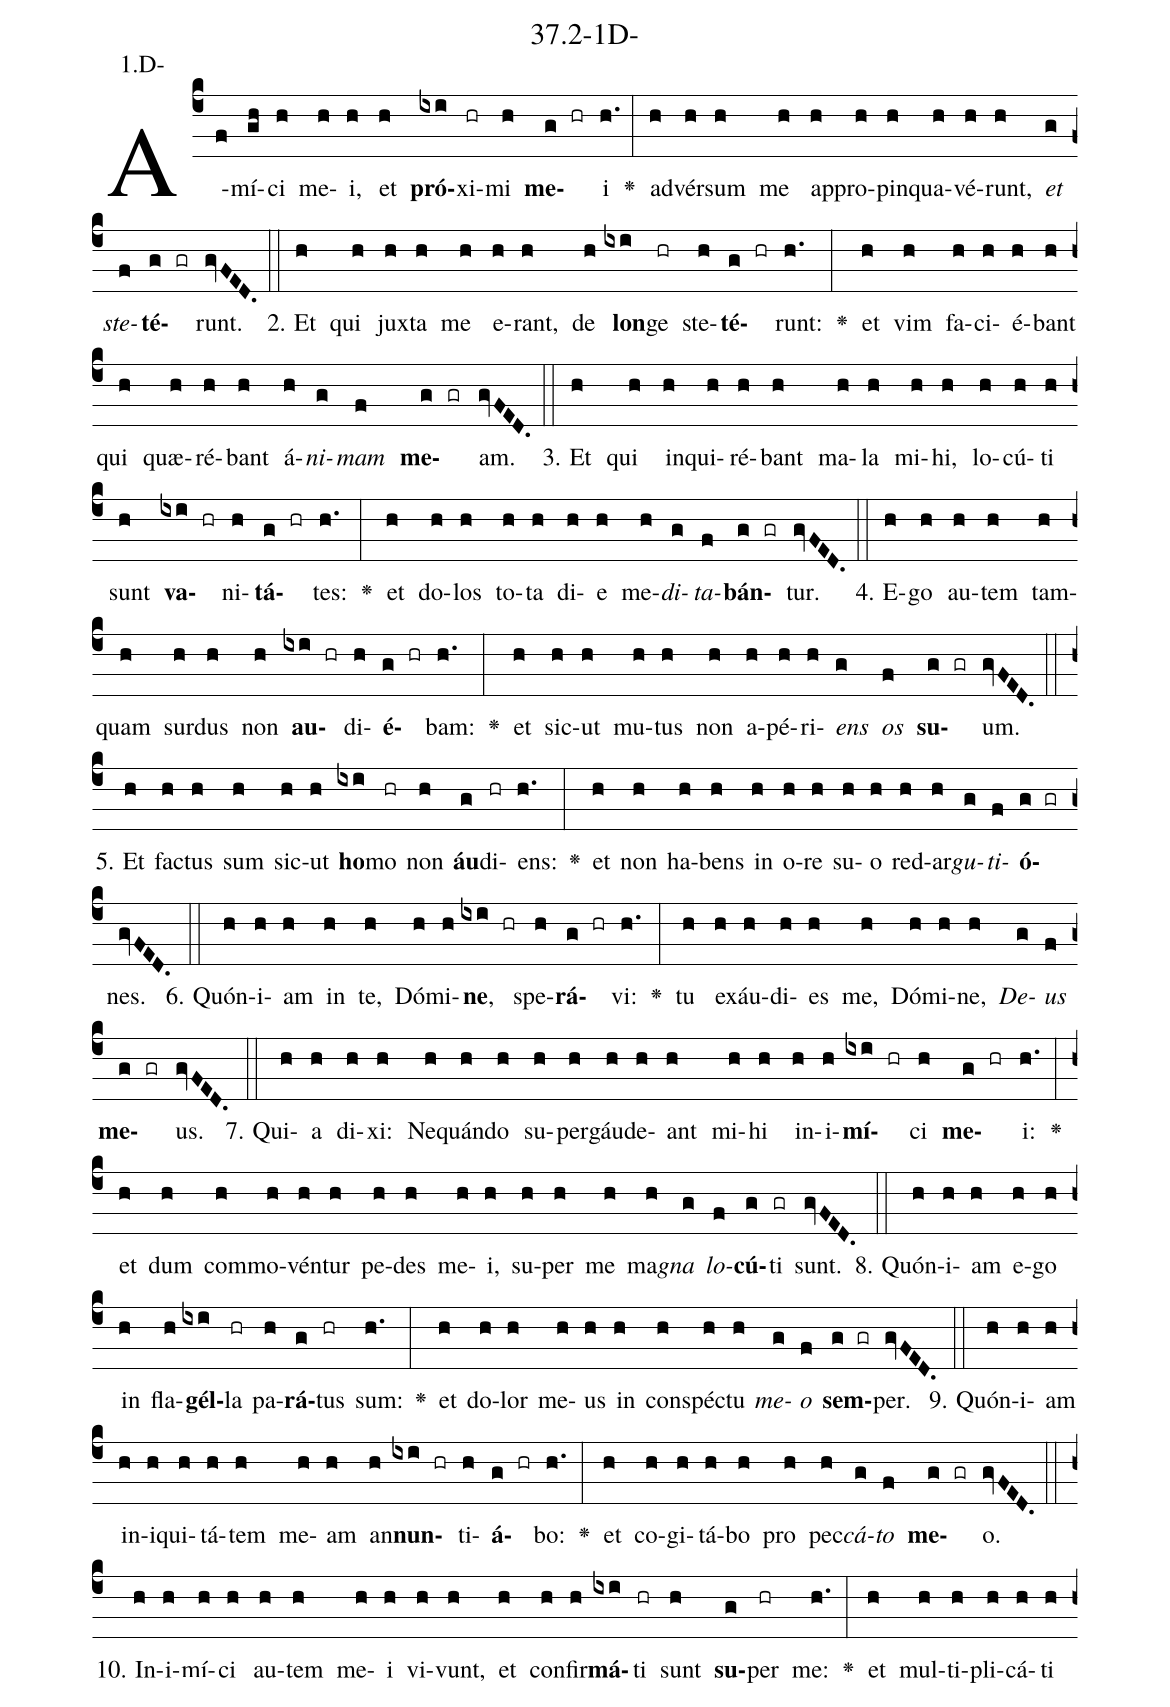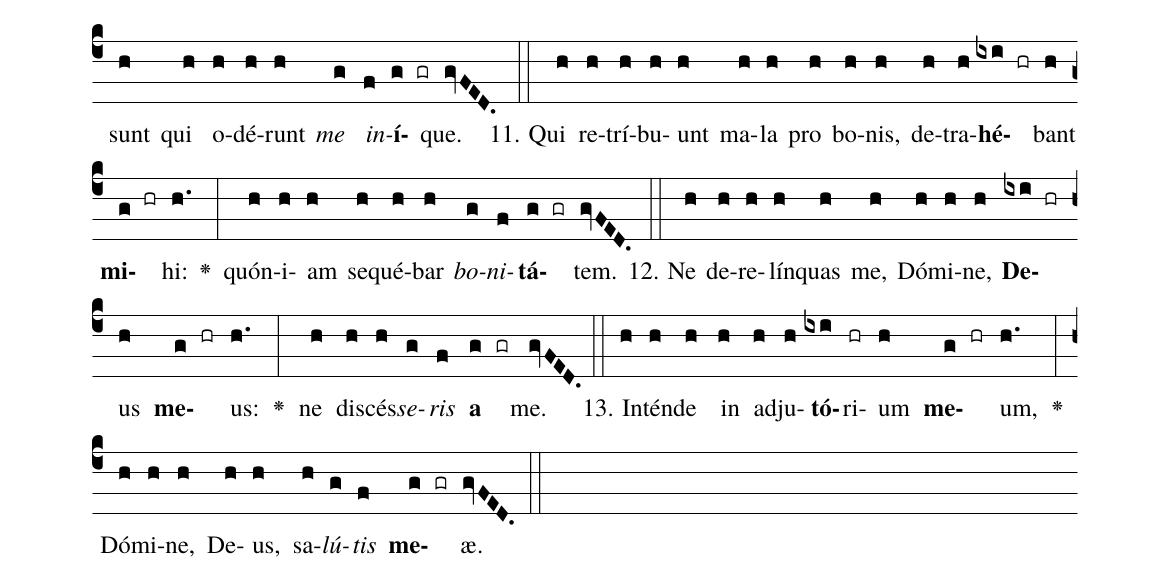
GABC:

name: 37.2-1D-;
annotation: 1.D-;
%%
(c4)A(f)mí(gh)ci(h) me(h)i,(h) et(h) <b>pró</b>(ixi)xi(hr)mi(h) <b>me</b>(g hr)i(h.) <v>\greheightstar</v>(:) ad(h)vér(h)sum(h) me(h) ap(h)pro(h)pin(h)qua(h)vé(h)runt,(h) <i>et</i>(g) <i>ste</i>(f)<b>té</b>(g gr)runt.(gvFED.) (::)
2. Et(h) qui(h) jux(h)ta(h) me(h) e(h)rant,(h) de(h) <b>lon</b>(ixi)ge(hr) ste(h)<b>té</b>(g hr)runt:(h.) <v>\greheightstar</v>(:) et(h) vim(h) fa(h)ci(h)é(h)bant(h) qui(h) quæ(h)ré(h)bant(h) á(h)<i>ni</i>(g)<i>mam</i>(f) <b>me</b>(g gr)am.(gvFED.) (::)
3. Et(h) qui(h) in(h)qui(h)ré(h)bant(h) ma(h)la(h) mi(h)hi,(h) lo(h)cú(h)ti(h) sunt(h) <b>va</b>(ixi hr)ni(h)<b>tá</b>(g hr)tes:(h.) <v>\greheightstar</v>(:) et(h) do(h)los(h) to(h)ta(h) di(h)e(h) me(h)<i>di</i>(g)<i>ta</i>(f)<b>bán</b>(g gr)tur.(gvFED.) (::)
4. E(h)go(h) au(h)tem(h) tam(h)quam(h) sur(h)dus(h) non(h) <b>au</b>(ixi hr)di(h)<b>é</b>(g hr)bam:(h.) <v>\greheightstar</v>(:) et(h) sic(h)ut(h) mu(h)tus(h) non(h) a(h)pé(h)ri(h)<i>ens</i>(g) <i>os</i>(f) <b>su</b>(g gr)um.(gvFED.) (::)
5. Et(h) fac(h)tus(h) sum(h) sic(h)ut(h) <b>ho</b>(ixi)mo(hr) non(h) <b>áu</b>(g)di(hr)ens:(h.) <v>\greheightstar</v>(:) et(h) non(h) ha(h)bens(h) in(h) o(h)re(h) su(h)o(h) red(h)ar(h)<i>gu</i>(g)<i>ti</i>(f)<b>ó</b>(g gr)nes.(gvFED.) (::)
6. Quón(h)i(h)am(h) in(h) te,(h) Dó(h)mi(h)<b>ne</b>,(ixi hr) spe(h)<b>rá</b>(g hr)vi:(h.) <v>\greheightstar</v>(:) tu(h) ex(h)áu(h)di(h)es(h) me,(h) Dó(h)mi(h)ne,(h) <i>De</i>(g)<i>us</i>(f) <b>me</b>(g gr)us.(gvFED.) (::)
7. Qui(h)a(h) di(h)xi:(h) Ne(h)quán(h)do(h) su(h)per(h)gáu(h)de(h)ant(h) mi(h)hi(h) in(h)i(h)<b>mí</b>(ixi hr)ci(h) <b>me</b>(g hr)i:(h.) <v>\greheightstar</v>(:) et(h) dum(h) com(h)mo(h)vén(h)tur(h) pe(h)des(h) me(h)i,(h) su(h)per(h) me(h) ma(h)<i>gna</i>(g) <i>lo</i>(f)<b>cú</b>(g)ti(gr) sunt.(gvFED.) (::)
8. Quón(h)i(h)am(h) e(h)go(h) in(h) fla(h)<b>gél</b>(ixi)la(hr) pa(h)<b>rá</b>(g)tus(hr) sum:(h.) <v>\greheightstar</v>(:) et(h) do(h)lor(h) me(h)us(h) in(h) con(h)spéc(h)tu(h) <i>me</i>(g)<i>o</i>(f) <b>sem</b>(g gr)per.(gvFED.) (::)
9. Quón(h)i(h)am(h) in(h)i(h)qui(h)tá(h)tem(h) me(h)am(h) an(h)<b>nun</b>(ixi hr)ti(h)<b>á</b>(g hr)bo:(h.) <v>\greheightstar</v>(:) et(h) co(h)gi(h)tá(h)bo(h) pro(h) pec(h)<i>cá</i>(g)<i>to</i>(f) <b>me</b>(g gr)o.(gvFED.) (::)
10. In(h)i(h)mí(h)ci(h) au(h)tem(h) me(h)i(h) vi(h)vunt,(h) et(h) con(h)fir(h)<b>má</b>(ixi)ti(hr) sunt(h) <b>su</b>(g)per(hr) me:(h.) <v>\greheightstar</v>(:) et(h) mul(h)ti(h)pli(h)cá(h)ti(h) sunt(h) qui(h) o(h)dé(h)runt(h) <i>me</i>(g) <i>in</i>(f)<b>í</b>(g gr)que.(gvFED.) (::)
11. Qui(h) re(h)trí(h)bu(h)unt(h) ma(h)la(h) pro(h) bo(h)nis,(h) de(h)tra(h)<b>hé</b>(ixi hr)bant(h) <b>mi</b>(g hr)hi:(h.) <v>\greheightstar</v>(:) quón(h)i(h)am(h) se(h)qué(h)bar(h) <i>bo</i>(g)<i>ni</i>(f)<b>tá</b>(g gr)tem.(gvFED.) (::)
12. Ne(h) de(h)re(h)lín(h)quas(h) me,(h) Dó(h)mi(h)ne,(h) <b>De</b>(ixi hr)us(h) <b>me</b>(g hr)us:(h.) <v>\greheightstar</v>(:) ne(h) di(h)scés(h)<i>se</i>(g)<i>ris</i>(f) <b>a</b>(g gr) me.(gvFED.) (::)
13. In(h)tén(h)de(h) in(h) ad(h)ju(h)<b>tó</b>(ixi)ri(hr)um(h) <b>me</b>(g hr)um,(h.) <v>\greheightstar</v>(:) Dó(h)mi(h)ne,(h) De(h)us,(h) sa(h)<i>lú</i>(g)<i>tis</i>(f) <b>me</b>(g gr)æ.(gvFED.) (::)
